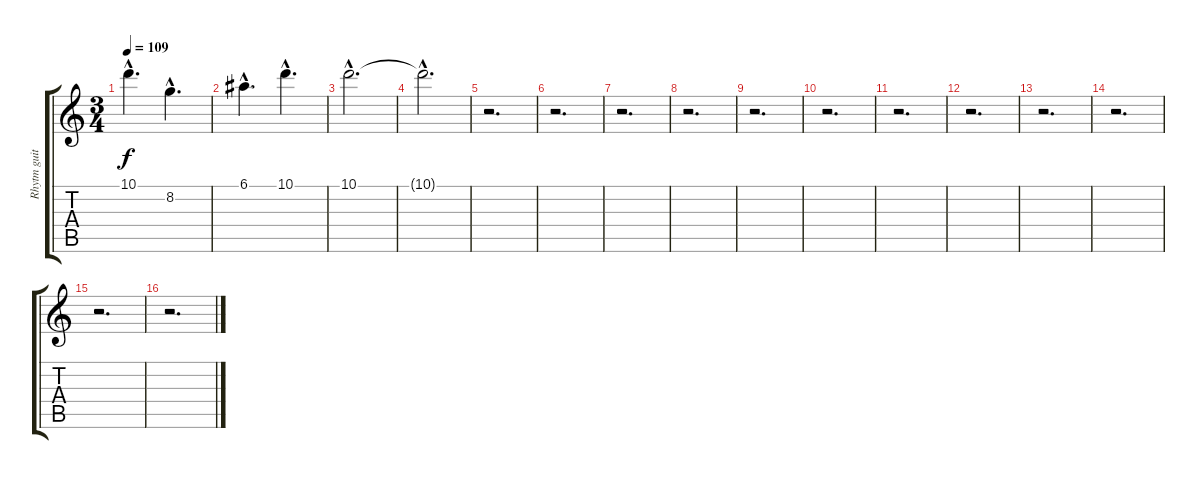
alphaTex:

\track ("Rhytm guitar" "Rhytm guit") {instrument overdrivenguitar}
\staff {score tabs}
\tuning (E4 B3 G3 D3 A2 E2) {hide}
\ts (3 4)
\tempo 109
\clef g2
\ks c
10.1{hac}.4{d dy f} 8.2{hac}.4{d} |
6.1{hac}.4{d} 10.1{hac}.4{d} |
10.1{hac}.2{d} |
10.1{hac t}.2{d} |
r.2{d} |
r.2{d} |
r.2{d} |
r.2{d} |
r.2{d} |
r.2{d} |
r.2{d} |
r.2{d} |
r.2{d} |
r.2{d} |
r.2{d} |
r.2{d}
